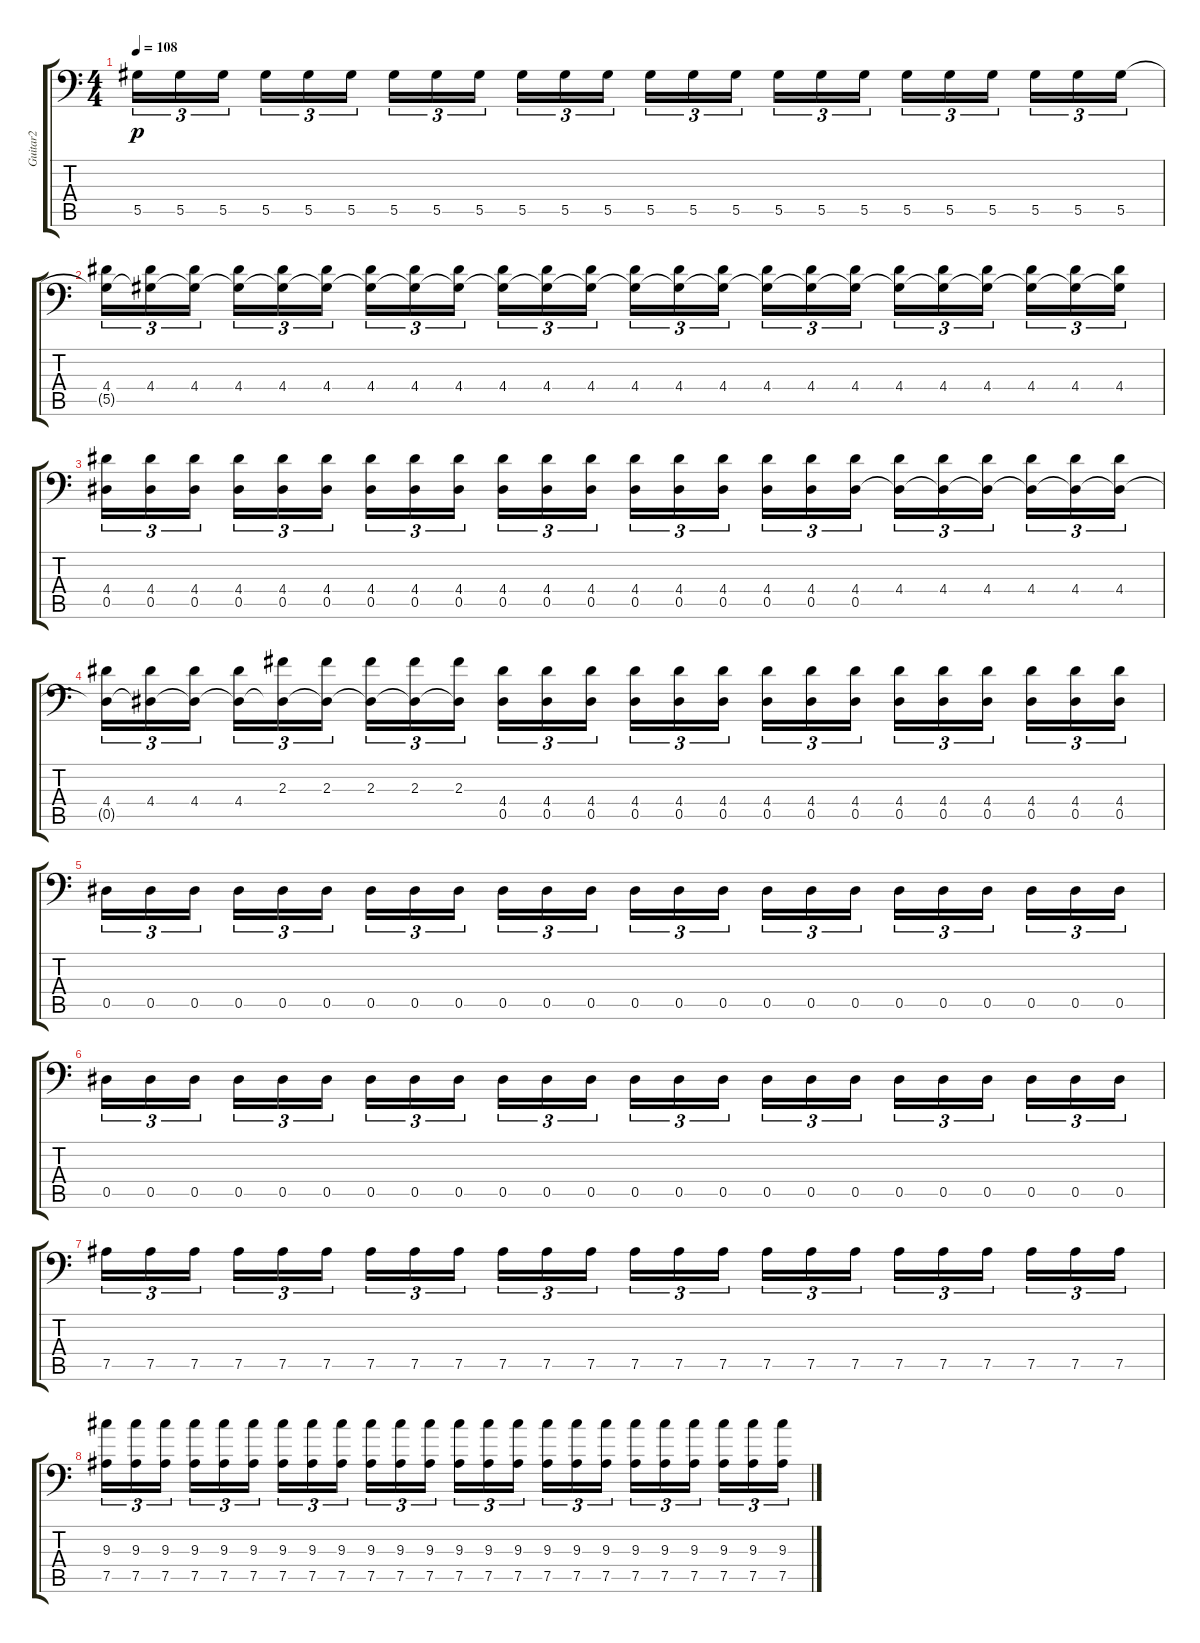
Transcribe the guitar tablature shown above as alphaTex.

\track ("Guitar2" "Guitar2") {instrument overdrivenguitar}
\staff {score tabs}
\tuning (B3 Ab3 E3 B2 Eb2 Bb1) {hide}
\ts (4 4)
\tempo 108
\clef f4
\ks c
5.5.16{tu (3 2) dy p} 5.5.16{tu (3 2)} 5.5.16{tu (3 2) beam splitsecondary} 5.5.16{tu (3 2)} 5.5.16{tu (3 2)} 5.5.16{tu (3 2)} 5.5.16{tu (3 2)} 5.5.16{tu (3 2)} 5.5.16{tu (3 2) beam splitsecondary} 5.5.16{tu (3 2)} 5.5.16{tu (3 2)} 5.5.16{tu (3 2)} 5.5.16{tu (3 2)} 5.5.16{tu (3 2)} 5.5.16{tu (3 2) beam splitsecondary} 5.5.16{tu (3 2)} 5.5.16{tu (3 2)} 5.5.16{tu (3 2)} 5.5.16{tu (3 2)} 5.5.16{tu (3 2)} 5.5.16{tu (3 2) beam splitsecondary} 5.5.16{tu (3 2)} 5.5.16{tu (3 2)} 5.5.16{tu (3 2)} |
(4.4 5.5{t}).16{tu (3 2)} (4.4 5.5{t}).16{tu (3 2)} (4.4 5.5{t}).16{tu (3 2) beam splitsecondary} (4.4 5.5{t}).16{tu (3 2)} (4.4 5.5{t}).16{tu (3 2)} (4.4 5.5{t}).16{tu (3 2)} (4.4 5.5{t}).16{tu (3 2)} (4.4 5.5{t}).16{tu (3 2)} (4.4 5.5{t}).16{tu (3 2) beam splitsecondary} (4.4 5.5{t}).16{tu (3 2)} (4.4 5.5{t}).16{tu (3 2)} (4.4 5.5{t}).16{tu (3 2)} (4.4 5.5{t}).16{tu (3 2)} (4.4 5.5{t}).16{tu (3 2)} (4.4 5.5{t}).16{tu (3 2) beam splitsecondary} (4.4 5.5{t}).16{tu (3 2)} (4.4 5.5{t}).16{tu (3 2)} (4.4 5.5{t}).16{tu (3 2)} (4.4 5.5{t}).16{tu (3 2)} (4.4 5.5{t}).16{tu (3 2)} (4.4 5.5{t}).16{tu (3 2) beam splitsecondary} (4.4 5.5{t}).16{tu (3 2)} (4.4 5.5{t}).16{tu (3 2)} (4.4 5.5{t}).16{tu (3 2)} |
(4.4 0.5).16{tu (3 2)} (4.4 0.5).16{tu (3 2)} (4.4 0.5).16{tu (3 2) beam splitsecondary} (4.4 0.5).16{tu (3 2)} (4.4 0.5).16{tu (3 2)} (4.4 0.5).16{tu (3 2)} (4.4 0.5).16{tu (3 2)} (4.4 0.5).16{tu (3 2)} (4.4 0.5).16{tu (3 2) beam splitsecondary} (4.4 0.5).16{tu (3 2)} (4.4 0.5).16{tu (3 2)} (4.4 0.5).16{tu (3 2)} (4.4 0.5).16{tu (3 2)} (4.4 0.5).16{tu (3 2)} (4.4 0.5).16{tu (3 2) beam splitsecondary} (4.4 0.5).16{tu (3 2)} (4.4 0.5).16{tu (3 2)} (4.4 0.5).16{tu (3 2)} (4.4 0.5{t}).16{tu (3 2)} (4.4 0.5{t}).16{tu (3 2)} (4.4 0.5{t}).16{tu (3 2) beam splitsecondary} (4.4 0.5{t}).16{tu (3 2)} (4.4 0.5{t}).16{tu (3 2)} (4.4 0.5{t}).16{tu (3 2)} |
(4.4 0.5{t}).16{tu (3 2)} (4.4 0.5{t}).16{tu (3 2)} (4.4 0.5{t}).16{tu (3 2) beam splitsecondary} (4.4 0.5{t}).16{tu (3 2)} (2.3 0.5{t}).16{tu (3 2)} (2.3 0.5{t}).16{tu (3 2)} (2.3 0.5{t}).16{tu (3 2)} (2.3 0.5{t}).16{tu (3 2)} (2.3 0.5{t}).16{tu (3 2) beam splitsecondary} (4.4 0.5).16{tu (3 2)} (4.4 0.5).16{tu (3 2)} (4.4 0.5).16{tu (3 2)} (4.4 0.5).16{tu (3 2)} (4.4 0.5).16{tu (3 2)} (4.4 0.5).16{tu (3 2) beam splitsecondary} (4.4 0.5).16{tu (3 2)} (4.4 0.5).16{tu (3 2)} (4.4 0.5).16{tu (3 2)} (4.4 0.5).16{tu (3 2)} (4.4 0.5).16{tu (3 2)} (4.4 0.5).16{tu (3 2) beam splitsecondary} (4.4 0.5).16{tu (3 2)} (4.4 0.5).16{tu (3 2)} (4.4 0.5).16{tu (3 2)} |
0.5.16{tu (3 2)} 0.5.16{tu (3 2)} 0.5.16{tu (3 2) beam splitsecondary} 0.5.16{tu (3 2)} 0.5.16{tu (3 2)} 0.5.16{tu (3 2)} 0.5.16{tu (3 2)} 0.5.16{tu (3 2)} 0.5.16{tu (3 2) beam splitsecondary} 0.5.16{tu (3 2)} 0.5.16{tu (3 2)} 0.5.16{tu (3 2)} 0.5.16{tu (3 2)} 0.5.16{tu (3 2)} 0.5.16{tu (3 2) beam splitsecondary} 0.5.16{tu (3 2)} 0.5.16{tu (3 2)} 0.5.16{tu (3 2)} 0.5.16{tu (3 2)} 0.5.16{tu (3 2)} 0.5.16{tu (3 2) beam splitsecondary} 0.5.16{tu (3 2)} 0.5.16{tu (3 2)} 0.5.16{tu (3 2)} |
0.5.16{tu (3 2)} 0.5.16{tu (3 2)} 0.5.16{tu (3 2) beam splitsecondary} 0.5.16{tu (3 2)} 0.5.16{tu (3 2)} 0.5.16{tu (3 2)} 0.5.16{tu (3 2)} 0.5.16{tu (3 2)} 0.5.16{tu (3 2) beam splitsecondary} 0.5.16{tu (3 2)} 0.5.16{tu (3 2)} 0.5.16{tu (3 2)} 0.5.16{tu (3 2)} 0.5.16{tu (3 2)} 0.5.16{tu (3 2) beam splitsecondary} 0.5.16{tu (3 2)} 0.5.16{tu (3 2)} 0.5.16{tu (3 2)} 0.5.16{tu (3 2)} 0.5.16{tu (3 2)} 0.5.16{tu (3 2) beam splitsecondary} 0.5.16{tu (3 2)} 0.5.16{tu (3 2)} 0.5.16{tu (3 2)} |
7.5.16{tu (3 2)} 7.5.16{tu (3 2)} 7.5.16{tu (3 2) beam splitsecondary} 7.5.16{tu (3 2)} 7.5.16{tu (3 2)} 7.5.16{tu (3 2)} 7.5.16{tu (3 2)} 7.5.16{tu (3 2)} 7.5.16{tu (3 2) beam splitsecondary} 7.5.16{tu (3 2)} 7.5.16{tu (3 2)} 7.5.16{tu (3 2)} 7.5.16{tu (3 2)} 7.5.16{tu (3 2)} 7.5.16{tu (3 2) beam splitsecondary} 7.5.16{tu (3 2)} 7.5.16{tu (3 2)} 7.5.16{tu (3 2)} 7.5.16{tu (3 2)} 7.5.16{tu (3 2)} 7.5.16{tu (3 2) beam splitsecondary} 7.5.16{tu (3 2)} 7.5.16{tu (3 2)} 7.5.16{tu (3 2)} |
(9.3 7.5).16{tu (3 2)} (9.3 7.5).16{tu (3 2)} (9.3 7.5).16{tu (3 2) beam splitsecondary} (9.3 7.5).16{tu (3 2)} (9.3 7.5).16{tu (3 2)} (9.3 7.5).16{tu (3 2)} (9.3 7.5).16{tu (3 2)} (9.3 7.5).16{tu (3 2)} (9.3 7.5).16{tu (3 2) beam splitsecondary} (9.3 7.5).16{tu (3 2)} (9.3 7.5).16{tu (3 2)} (9.3 7.5).16{tu (3 2)} (9.3 7.5).16{tu (3 2)} (9.3 7.5).16{tu (3 2)} (9.3 7.5).16{tu (3 2) beam splitsecondary} (9.3 7.5).16{tu (3 2)} (9.3 7.5).16{tu (3 2)} (9.3 7.5).16{tu (3 2)} (9.3 7.5).16{tu (3 2)} (9.3 7.5).16{tu (3 2)} (9.3 7.5).16{tu (3 2) beam splitsecondary} (9.3 7.5).16{tu (3 2)} (9.3 7.5).16{tu (3 2)} (9.3 7.5).16{tu (3 2)}
